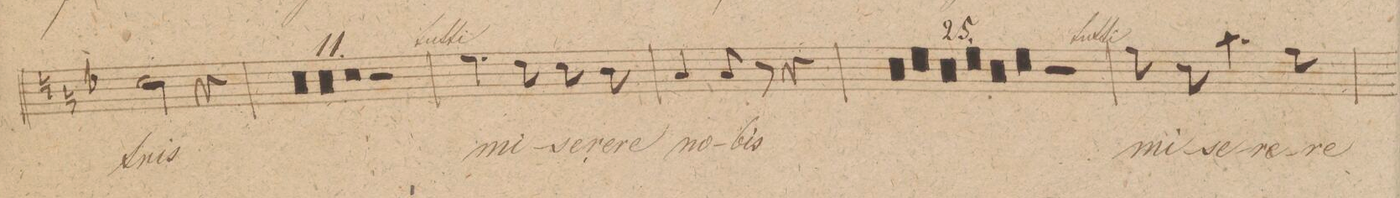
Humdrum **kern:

**kern	**text	**dynam
*I"Canto.	*	*
*clefC1	*	*
*k[b-]	*	*
*met(c|)	*	*
*M3/4	*	*
2a\	-tris	.
4r	.	.
=99	=99	=99
0.r	.	.
=100	=100	=100
=101	=101	=101
=102	=102	=102
=103	=103	=103
0.r	.	.
=104	=104	=104
=105	=105	=105
=106	=106	=106
=107	=107	=107
1.r	.	.
=108	=108	=108
=109	=109	=109
2.r	.	.
=110	=110	=110
4.cc\	mi-	.
8b-\	-se-	.
8a\	-re-	.
8g\	-re	.
=111	=111	=111
4f/	no-	.
8f/	-bis	.
8r	.	.
4r	.	.
=112	=112	=112
0.r	.	.
=113	=113	=113
=114	=114	=114
=115	=115	=115
=116	=116	=116
0.r	.	.
=117	=117	=117
=118	=118	=118
=119	=119	=119
=120	=120	=120
0.r	.	.
=121	=121	=121
=122	=122	=122
=123	=123	=123
=124	=124	=124
0.r	.	.
=125	=125	=125
=126	=126	=126
=127	=127	=127
=128	=128	=128
0.r	.	.
=129	=129	=129
=130	=130	=130
=131	=131	=131
=132	=132	=132
0.r	.	.
=133	=133	=133
=134	=134	=134
=135	=135	=135
=136	=136	=136
2.r	.	.
=137	=137	=137
8dd\	mi-	.
8a\	-se-	.
4.ff\	-re-	.
8dd\	-re	.
=138	=138	=138
*-	*-	*-
